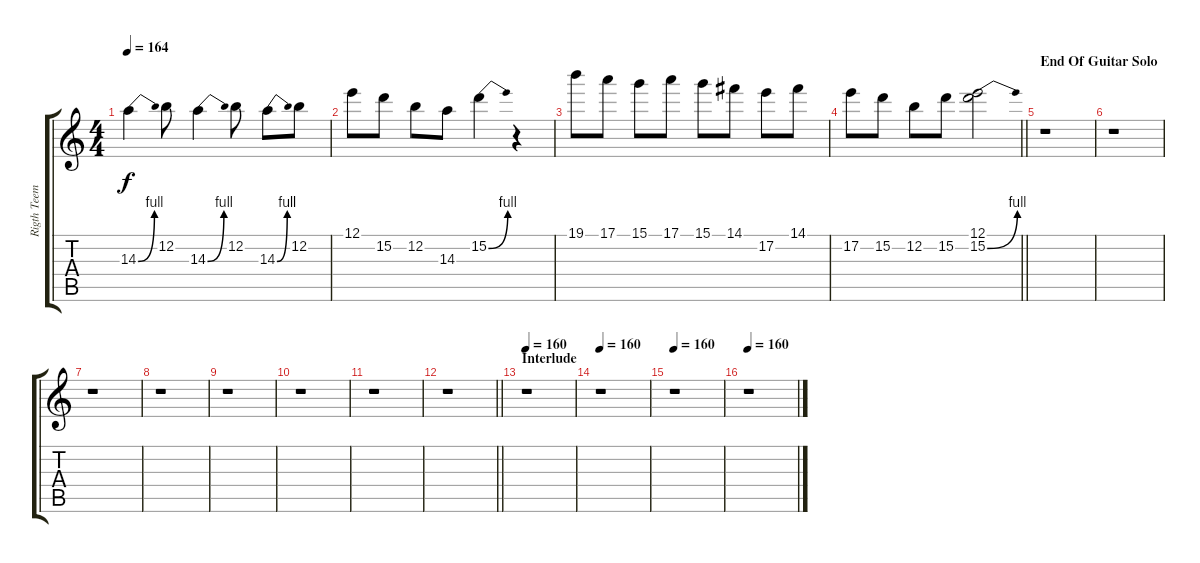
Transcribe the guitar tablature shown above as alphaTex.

\track ("Rigth Teemu (Fills)" "Rigth Teem") {instrument distortionguitar}
\staff {score tabs}
\tuning (E4 B3 G3 D3 A2 D2) {hide}
\ts (4 4)
\tempo 164
\clef g2
\ks c
14.3{be (bend 0 0 60 4)}.4{dy f} 12.2.8 14.3{be (bend 0 0 60 4)}.4 12.2.8 14.3{be (bend 0 0 60 4)}.8 12.2.8 |
12.1.8 15.2.8 12.2.8 14.3.8 15.2{be (bend 0 0 60 4)}.4 r.4 |
19.1.8{volume 16 balance 16} 17.1.8 15.1.8 17.1.8 15.1.8 14.1.8 17.2.8 14.1.8 |
\barLineRight lightlight
17.2.8 15.2.8 12.2.8 15.2.8 (12.1 15.2{be (bend 0 0 60 4)}).2 |
\section ("" "End Of Guitar Solo")
r.1 |
r.1 |
r.1 |
r.1 |
r.1 |
r.1 |
r.1 |
\barLineRight lightlight
r.1 |
\section ("" "Interlude ")
\tempo 160
r.1 |
\tempo 160
r.1 |
\tempo 160
r.1 |
\tempo 160
r.1
